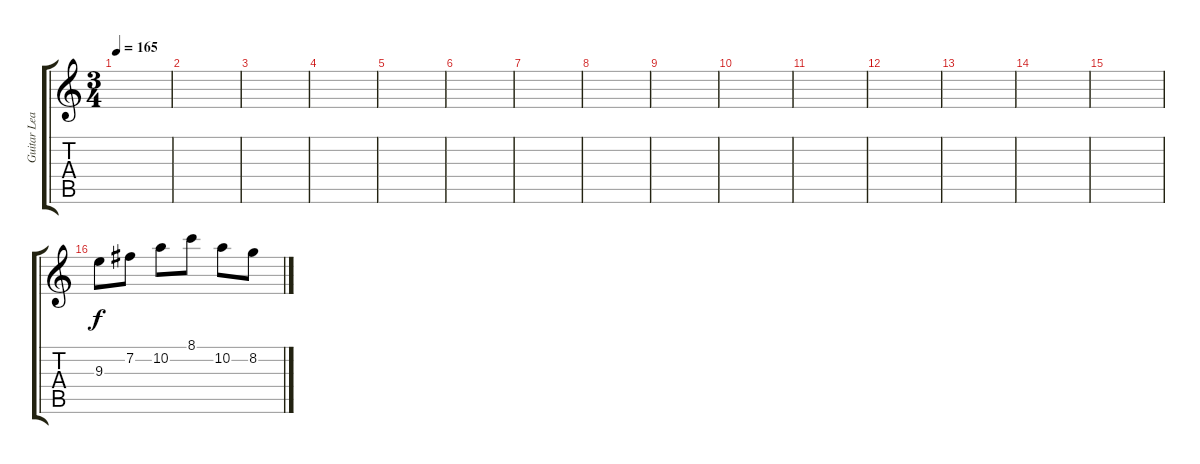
\track ("Guitar Lead" "Guitar Lea") {instrument distortionguitar}
\staff {score tabs}
\tuning (E4 B3 G3 D3 A2 E2) {hide}
\ts (3 4)
\tempo 165
\clef g2
\ks c
|
|
|
|
|
|
|
|
|
|
|
|
|
|
|
9.3.8 7.2.8 10.2.8 8.1.8 10.2.8 8.2.8
